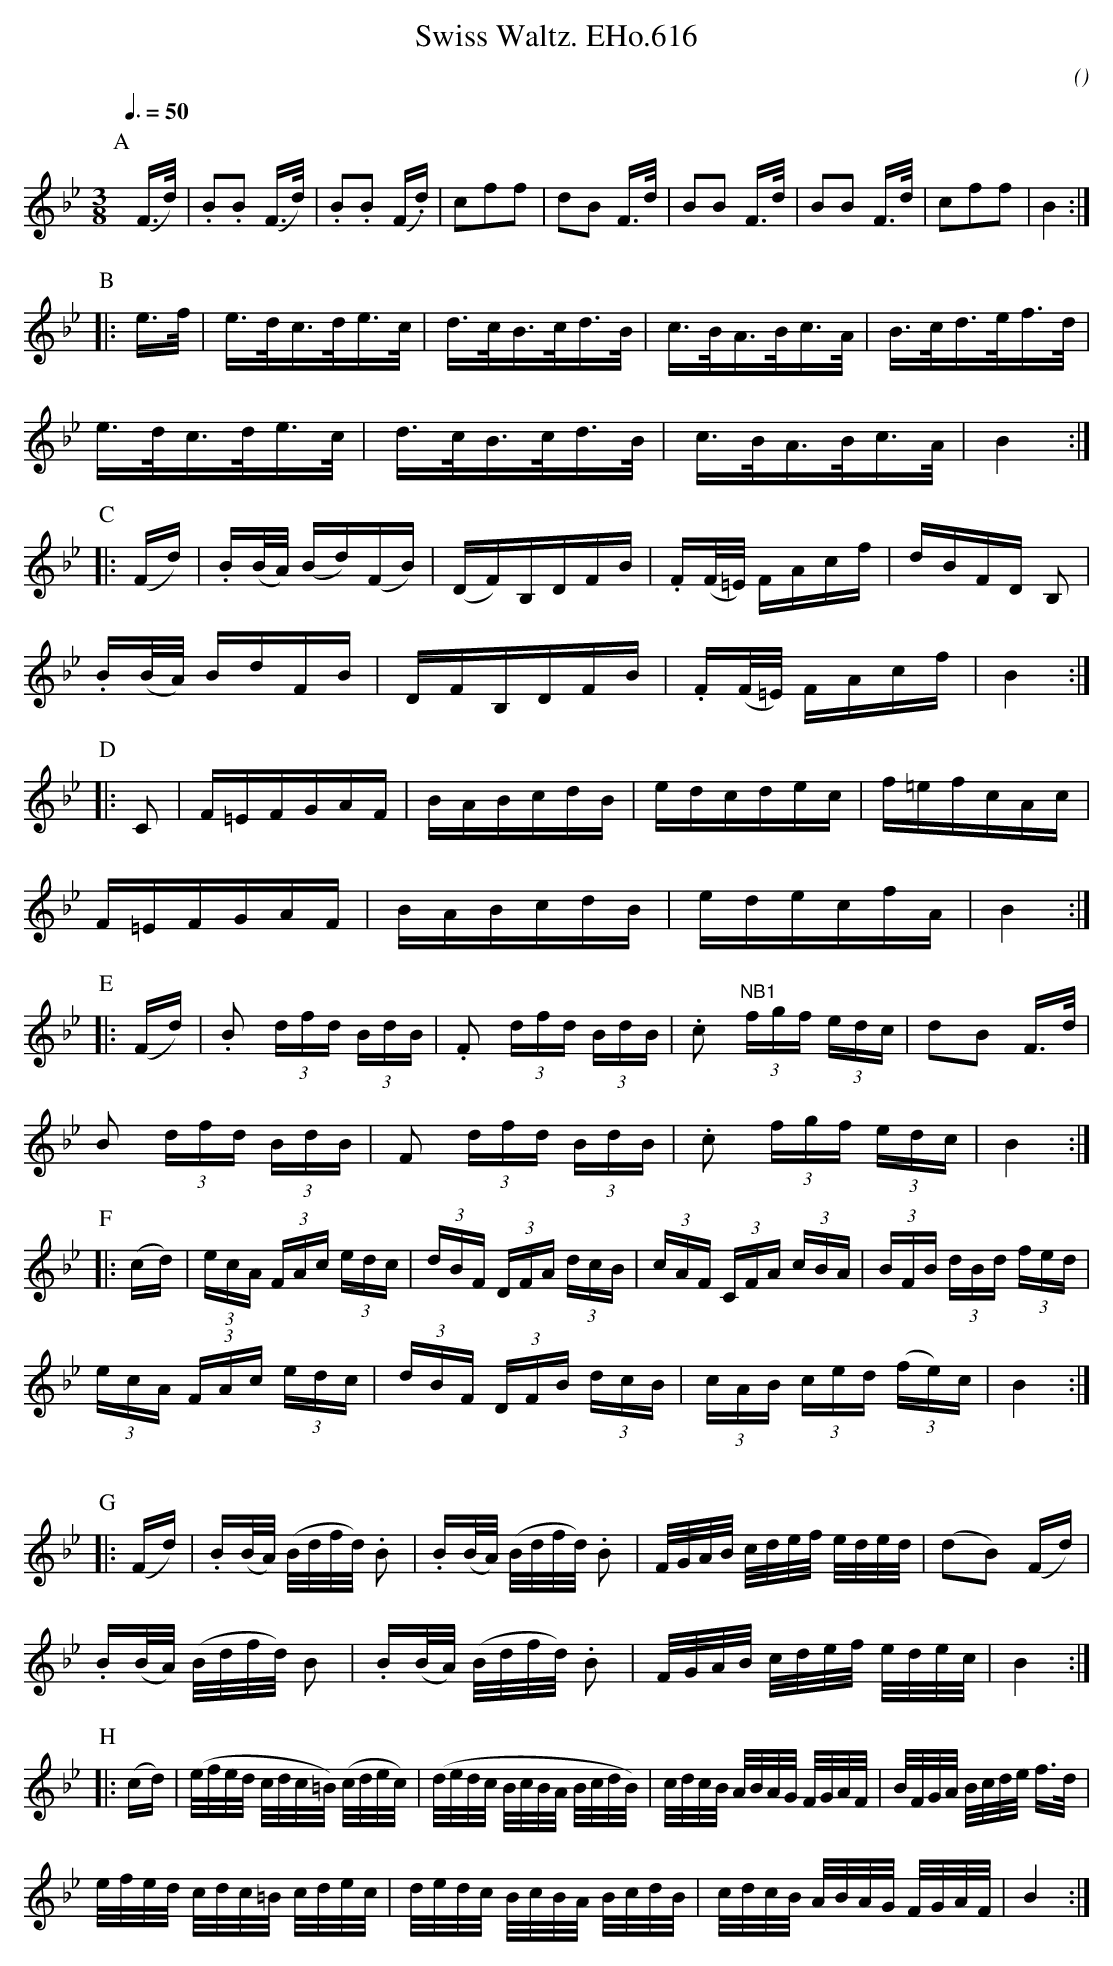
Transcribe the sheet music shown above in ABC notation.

X:1
T:Swiss Waltz. EHo.616
M:3/8
L:1/16
Q:3/8=50
C:
O:
K:Bb
P:A
y(F>d) | .B2.B2 (F>d) | .B2.B2 (F.d) | c2f2f2 | d2B2 F>d | B2B2 F>d | B2B2 F>d | c2f2f2 | B4 :|
P:B
|: e>f | e>dc>de>c | d>cB>cd>B | c>BA>Bc>A | B>cd>ef>d |
e>dc>de>c | d>cB>cd>B | c>BA>Bc>A | B4 :|
P:C
|: (Fd) | .B(B/A/) (Bd)(FB) | (DF)B,DFB | .F(F/=E/) FAcf | dBFD B,2 |
.B(B/A/) BdFB | DFB,DFB | .F(F/=E/) FAcf | B4 :|
P:D
|: C2 | F=EFGAF | BABcdB | edcdec | f=efcAc |
F=EFGAF | BABcdB | edecfA | B4 :|
P:E
|:(Fd) | .B2 (3dfd (3BdB | .F2 (3dfd (3BdB | .c2 "NB1"(3fgf (3edc | d2B2 F>d |
B2  (3dfd (3BdB | F2 (3dfd (3BdB | .c2 (3fgf  (3edc | B4 :|
P:F
|:(cd) | (3ecA (3FAc (3edc | (3dBF (3DFA (3dcB |\
(3cAF (3CFA (3cBA | (3BFB (3dBd (3fed |
(3ecA (3FAc (3edc | (3dBF (3DFB (3dcB | (3cAB (3ced (3(fe)c | B4 :|
P:G
|:(Fd) | .B(B/A/) (B/d/f/d/) .B2| .B(B/A/) (B/d/f/d/) .B2 | F/G/A/B/ c/d/e/f/ e/d/e/d/ | (d2B2) (Fd) |
.B(B/A/) (B/d/f/d/) B2 | .B(B/A/) (B/d/f/d/) .B2 | F/G/A/B/ c/d/e/f/ e/d/e/c/ | B4 :|
P:H
|:(cd) | (e/f/e/d/ c/d/c/=B/) (c/d/e/c/) | (d/e/d/c/ B/c/B/A/ B/c/d/B/) | c/d/c/B/ A/B/A/G/ F/G/A/F/ | B/F/G/A/ B/c/d/e/ f>d |
e/f/e/d/ c/d/c/=B/ c/d/e/c/ | d/e/d/c/ B/c/B/A/ B/c/d/B/ | c/d/c/B/ A/B/A/G/ F/G/A/F/ | B4 :|
